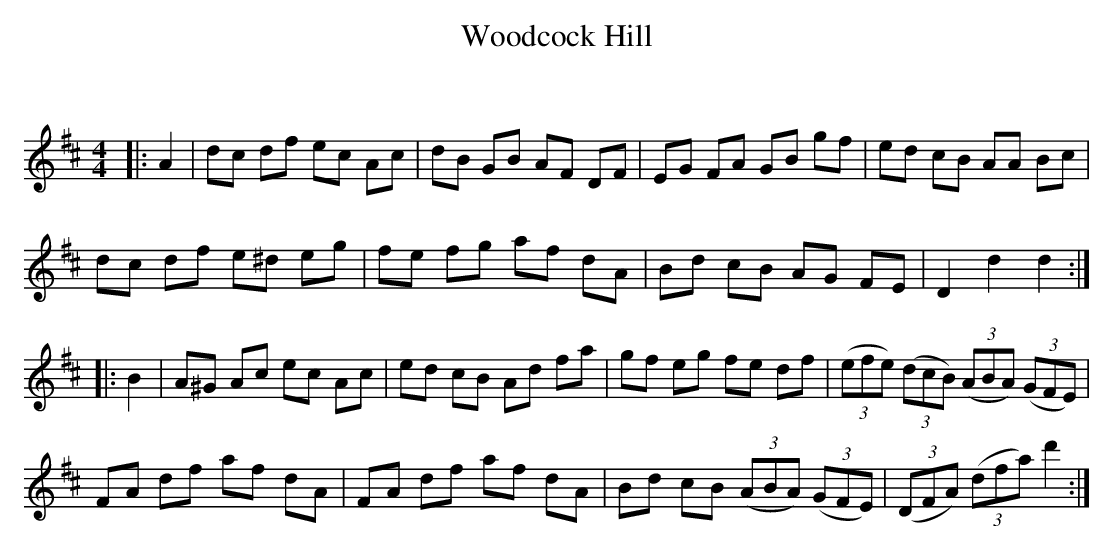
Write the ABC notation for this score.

X:1
T: Woodcock Hill
C:
Q: 232
K:D
M:4/4
L:1/8
|:A2|dc df ec Ac|dB GB AF DF|EG FA GB gf|ed cB AA Bc|
dc df e^d eg|fe fg af dA|Bd cB AG FE|D2 d2 d2:|
|:B2|A^G Ac ec Ac|ed cB Ad fa|gf eg fe df|((3efe) ((3dcB) ((3ABA) ((3GFE) |
FA df af dA|FA df af dA|Bd cB ((3ABA) ((3GFE) |((3DFA) ((3dfa) d'2:|
